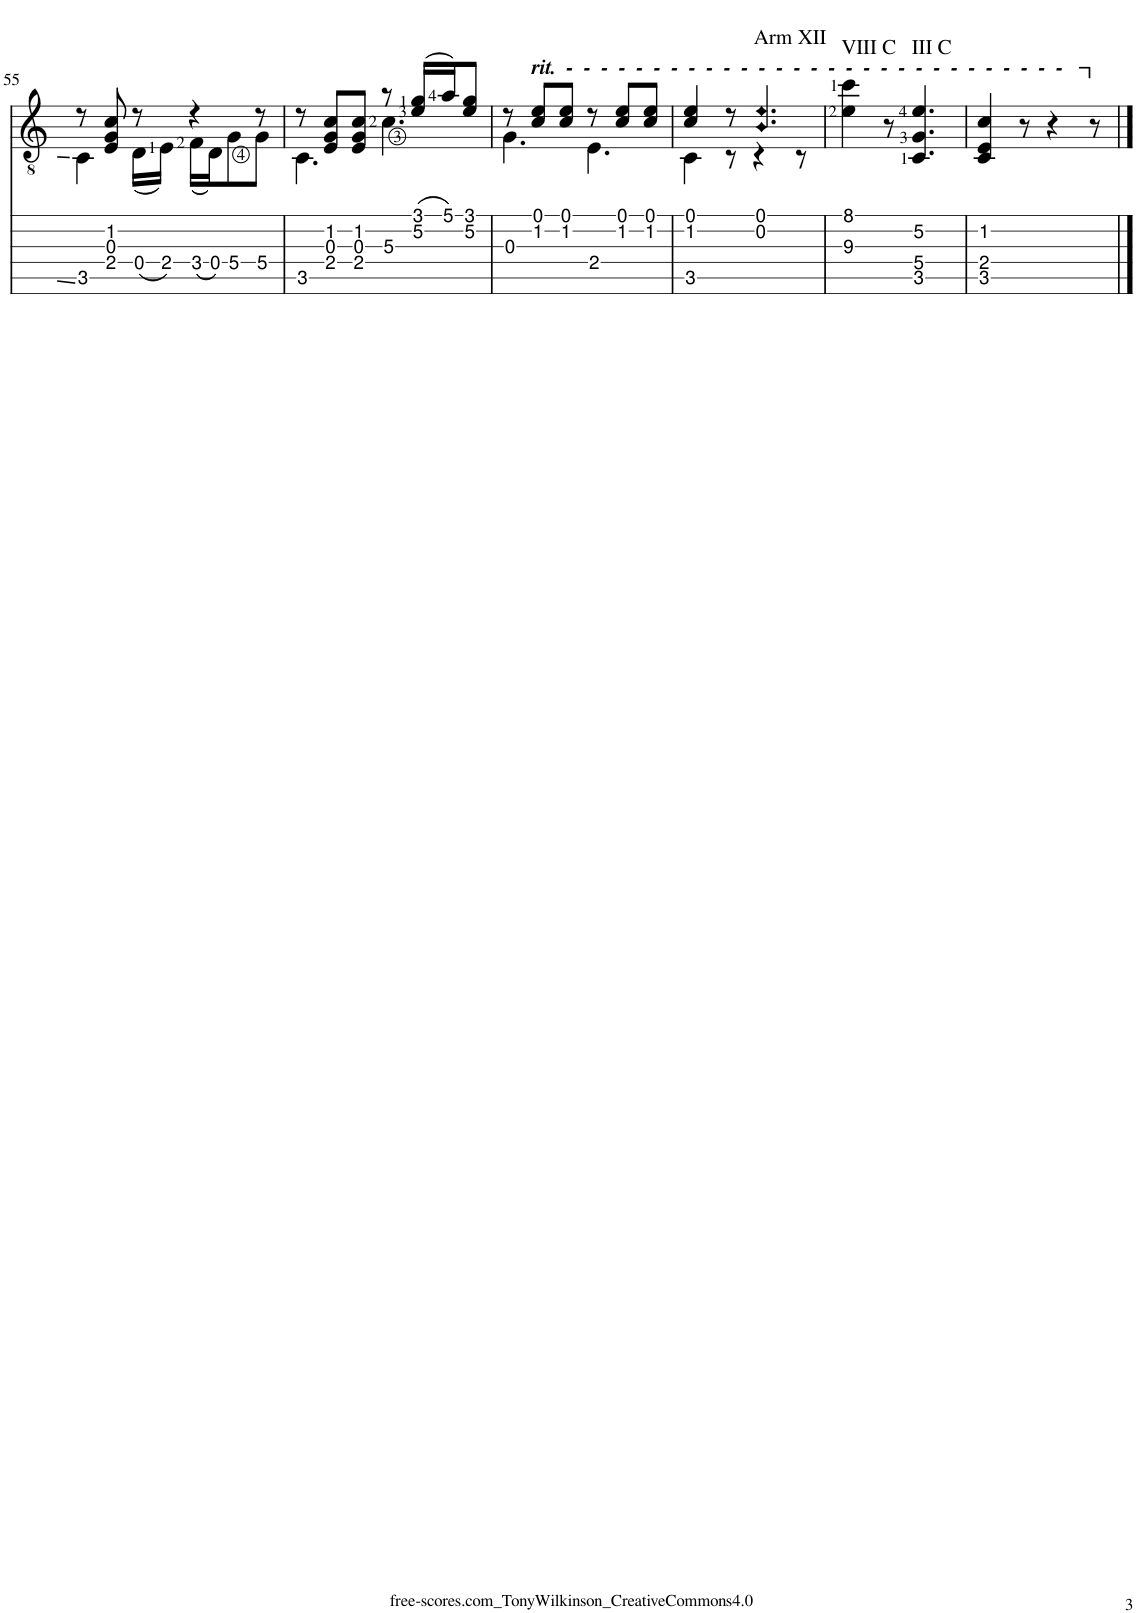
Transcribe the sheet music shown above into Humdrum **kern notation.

**kern	**kern
*part1	*part1
*staff2	*staff1
*I"Guitar	*
*I'Guit.	*
!!LO:PB:g=z
*	*clefGv2
*k[]	*k[]
*M6/8	*M6/8
=55	=55
*^	*^
8r	4C	8r	4C\
8E 8G 8c	.	8E/ 8G/ 8c/	.
8r	16DLL	8r	(16D\LL
.	16EJJ	.	16E\JJ)
4r	16FLL	4r	(16F\LL
.	16DJ	.	16D\J)
.	8G	.	8G\
8r	8GJ	8r	8G\J
=56	=56	=56	=56
8r	4.C	8r	4.C\
8E\ 8G\ 8c\L	.	8E/ 8G/ 8c/L	.
8E\ 8G\ 8c\J	.	8E/ 8G/ 8c/J	.
8r	4.c	8r	4.c\
16e\ 16g\LL	.	(16e/ 16g/LL	.
16aJ	.	16a/J)	.
8e\ 8g\J	.	8e/ 8g/J	.
=57	=57	=57	=57
8r	4.G	8r	4.G\
!	!	!LO:TX:a:Bi:t=rit.  -  -  -  -  -  -  -  -  -  -  -  -  -  -  -  -  -  -  -  -  -  -  -  -  -  -  -  -  -	!
!	!	!LO:TX:a:t=┐	!
8c\ 8e\L	.	8c/ 8e/L	.
8c\ 8e\J	.	8c/ 8e/J	.
8r	4.E	8r	4.E\
8c\ 8e\L	.	8c/ 8e/L	.
8c\ 8e\J	.	8c/ 8e/J	.
=58	=58	=58	=58
4c 4e	4C	4c/ 4e/	4C\
8r	8r	8r	8r
!	!	!LO:TX:a:t=Arm XII	!
4.B 4.e	4r	4.B/ 4.e/	4r
.	8r	.	8r
=59	=59	=59	=59
!	!	!LO:TX:a:t=VIII C	!
*v	*v	*	*
*	*v	*v
4e 4cc	4e\ 4cc\
8r	8r
!	!LO:TX:a:t=III C
4.C 4.G 4.e	4.C/ 4.G/ 4.e/
=60	=60
4C 4E 4c	4C/ 4E/ 4c/
8r	8r
4r	4r
8r	8r
==	==
*-	*-
